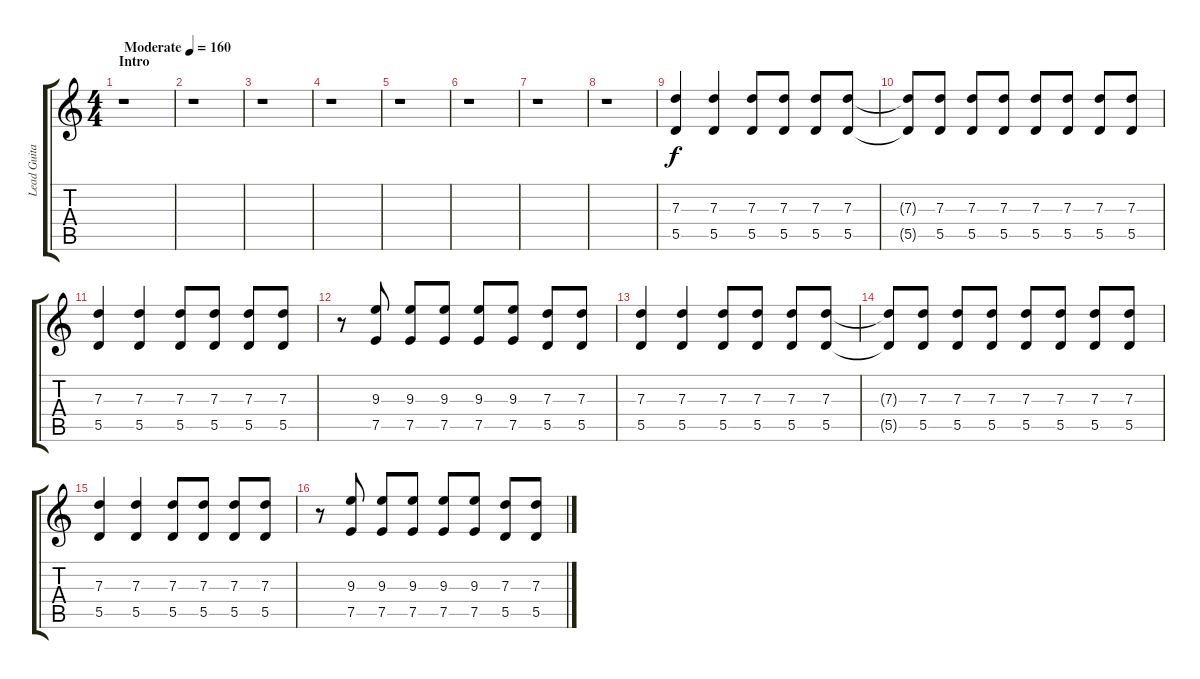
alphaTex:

\track ("Lead Guitar" "Lead Guita") {instrument distortionguitar}
\staff {score tabs}
\tuning (E4 B3 G3 D3 A2 E2) {hide}
\ts (4 4)
\section ("" "Intro")
\tempo (160 "Moderate")
\clef g2
\ks c
r.1{dy f instrument distortionguitar} |
r.1 |
r.1 |
r.1 |
r.1 |
r.1 |
r.1 |
r.1 |
(7.3 5.5).4 (7.3 5.5).4 (7.3 5.5).8 (7.3 5.5).8 (7.3 5.5).8 (7.3 5.5).8 |
(7.3{t} 5.5{t}).8 (7.3 5.5).8 (7.3 5.5).8 (7.3 5.5).8 (7.3 5.5).8 (7.3 5.5).8 (7.3 5.5).8 (7.3 5.5).8 |
(7.3 5.5).4 (7.3 5.5).4 (7.3 5.5).8 (7.3 5.5).8 (7.3 5.5).8 (7.3 5.5).8 |
r.8 (9.3 7.5).8 (9.3 7.5).8 (9.3 7.5).8 (9.3 7.5).8 (9.3 7.5).8 (7.3 5.5).8 (7.3 5.5).8 |
(7.3 5.5).4 (7.3 5.5).4 (7.3 5.5).8 (7.3 5.5).8 (7.3 5.5).8 (7.3 5.5).8 |
(7.3{t} 5.5{t}).8 (7.3 5.5).8 (7.3 5.5).8 (7.3 5.5).8 (7.3 5.5).8 (7.3 5.5).8 (7.3 5.5).8 (7.3 5.5).8 |
(7.3 5.5).4 (7.3 5.5).4 (7.3 5.5).8 (7.3 5.5).8 (7.3 5.5).8 (7.3 5.5).8 |
r.8 (9.3 7.5).8 (9.3 7.5).8 (9.3 7.5).8 (9.3 7.5).8 (9.3 7.5).8 (7.3 5.5).8 (7.3 5.5).8
